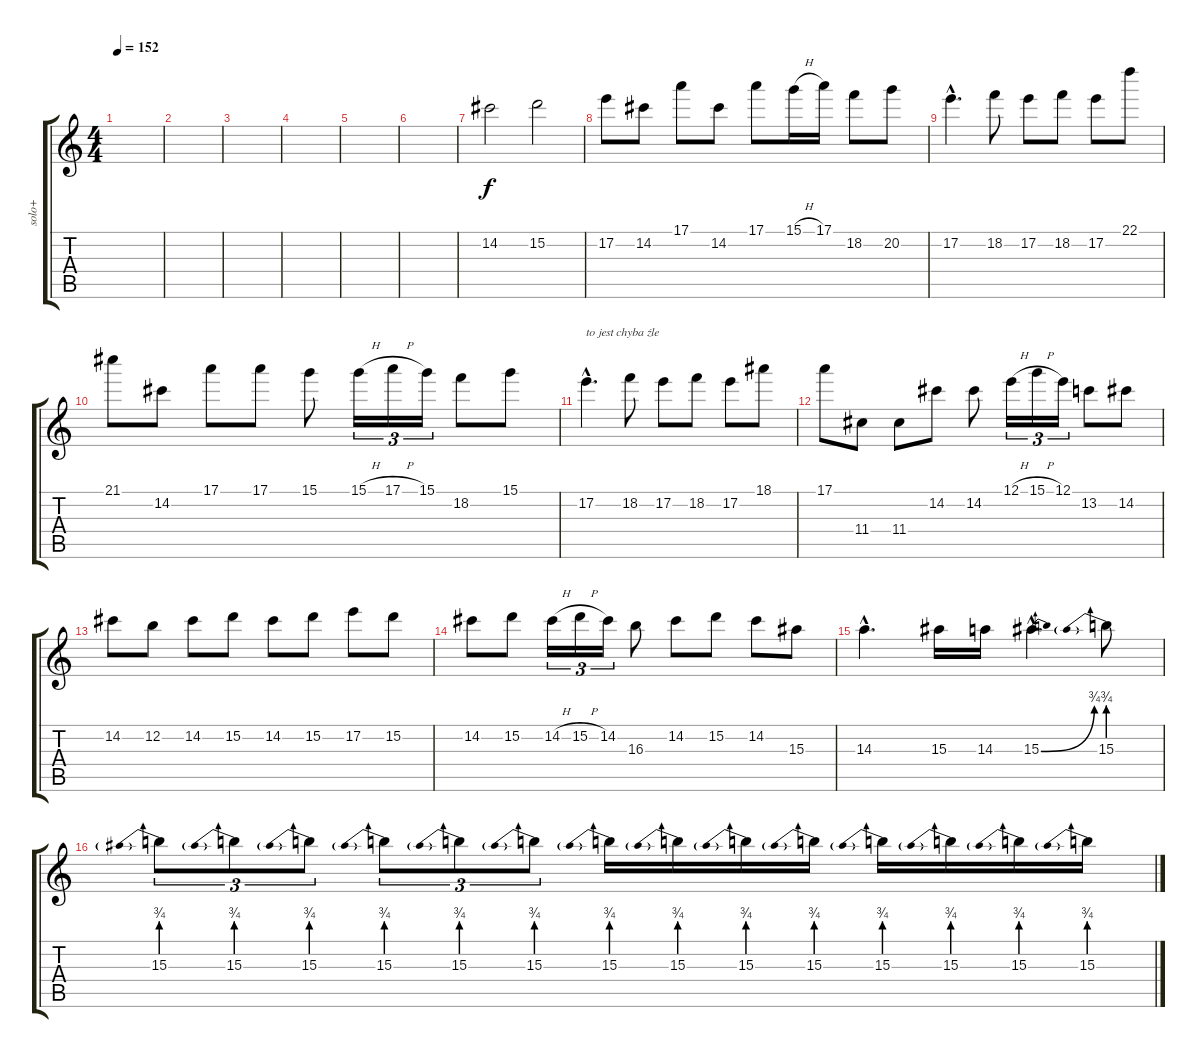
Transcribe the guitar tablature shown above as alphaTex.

\track ("solo+" "solo+") {instrument distortionguitar}
\staff {score tabs}
\tuning (E4 B3 G3 D3 A2 E2) {hide}
\ts (4 4)
\tempo 152
\clef g2
\ks c
|
|
|
|
|
|
14.2.2 15.2.2 |
17.2.8 14.2.8 17.1.8 14.2.8 17.1.8 15.1{h}.16 17.1.16 18.2.8 20.2.8 |
17.2{hac}.4{d} 18.2.8 17.2.8 18.2.8 17.2.8 22.1.8 |
21.1.8 14.2.8 17.1.8 17.1.8 15.1.8 15.1{h}.16{tu (3 2)} 17.1{h}.16{tu (3 2)} 15.1.16{tu (3 2)} 18.2.8 15.1.8 |
17.2{hac}.4{d txt "to jest chyba źle"} 18.2.8 17.2.8 18.2.8 17.2.8 18.1.8 |
17.1.8 11.4.8 11.4.8 14.2.8 14.2.8 12.1{h}.16{tu (3 2)} 15.1{h}.16{tu (3 2)} 12.1.16{tu (3 2)} 13.2.8 14.2.8 |
14.2.8 12.2.8 14.2.8 15.2.8 14.2.8 15.2.8 17.2.8 15.2.8 |
14.2.8 15.2.8 14.2{h}.16{tu (3 2)} 15.2{h}.16{tu (3 2)} 14.2.16{tu (3 2)} 16.3.8 14.2.8 15.2.8 14.2.8 15.3.8 |
14.3{hac}.4{d} 15.3.16 14.3.16 15.3{be (bend 0 0 60 3) hac}.4{d} 15.3{be (prebend 0 3 60 3)}.8 |
15.3{be (prebend 0 3 60 3)}.8{tu (3 2)} 15.3{be (prebend 0 3 60 3)}.8{tu (3 2)} 15.3{be (prebend 0 3 60 3)}.8{tu (3 2)} 15.3{be (prebend 0 3 60 3)}.8{tu (3 2)} 15.3{be (prebend 0 3 60 3)}.8{tu (3 2)} 15.3{be (prebend 0 3 60 3)}.8{tu (3 2)} 15.3{be (prebend 0 3 60 3)}.16 15.3{be (prebend 0 3 60 3)}.16 15.3{be (prebend 0 3 60 3)}.16 15.3{be (prebend 0 3 60 3)}.16 15.3{be (prebend 0 3 60 3)}.16 15.3{be (prebend 0 3 60 3)}.16 15.3{be (prebend 0 3 60 3)}.16 15.3{be (prebend 0 3 60 3)}.16
